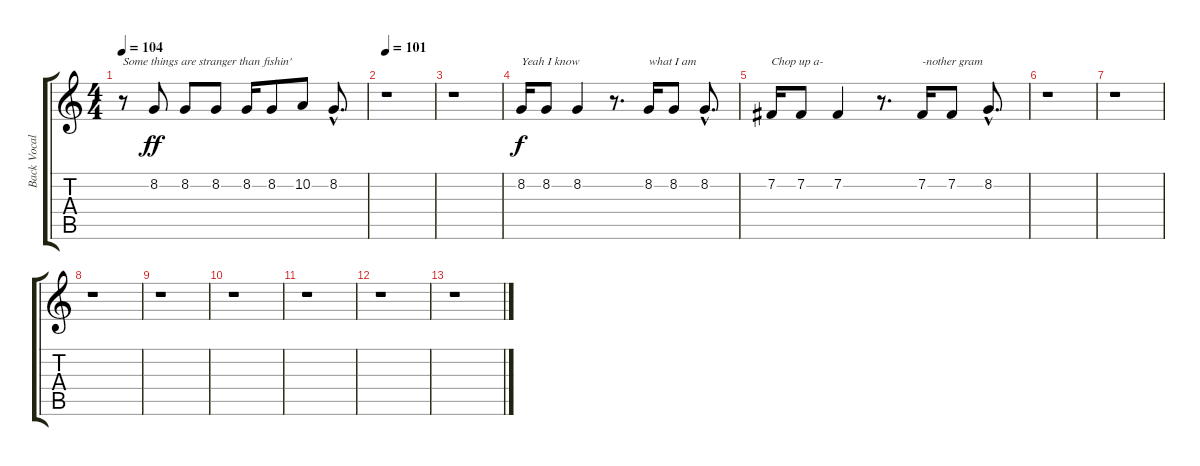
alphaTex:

\track ("Back Vocal" "Back Vocal") {instrument lead1square}
\staff {score tabs}
\tuning (E4 B3 G3 D3 A2 E2) {hide}
\ts (4 4)
\tempo 104
\clef g2
\ks c
r.8{txt "Some things are stranger than fishin'" dy ff} 8.2.8 8.2.8 8.2.8 8.2.16 8.2.8 10.2.8 8.2{hac}.8{d} |
\tempo 101
r.1 |
r.1 |
8.2.16{txt "Yeah I know " dy f} 8.2.8 8.2.4 r.8{d} 8.2.16{txt "what I am"} 8.2.8 8.2{hac}.8{d} |
7.2.16{txt "Chop up a-"} 7.2.8 7.2.4 r.8{d} 7.2.16{txt "-nother gram"} 7.2.8 8.2{hac}.8{d} |
r.1 |
r.1 |
r.1 |
r.1 |
r.1 |
r.1 |
r.1 |
r.1
